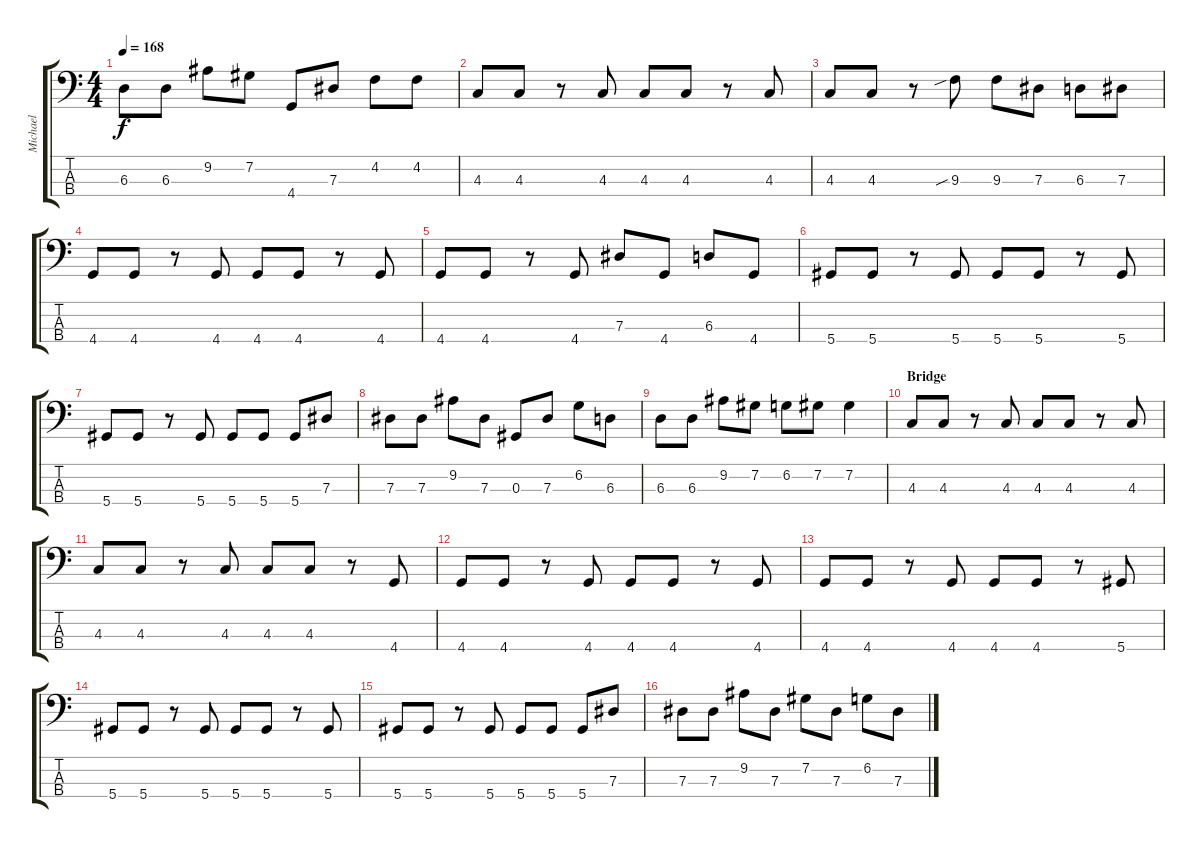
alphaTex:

\track ("Michael" "Michael") {instrument electricbassfinger}
\staff {score tabs}
\tuning (Gb2 Db2 Ab1 Eb1) {hide}
\ts (4 4)
\tempo 168
\clef f4
\ks c
6.3.8{dy f} 6.3.8 9.2.8 7.2.8 4.4.8 7.3.8 4.2.8 4.2.8 |
4.3.8 4.3.8 r.8 4.3.8 4.3.8 4.3.8 r.8 4.3.8 |
4.3.8 4.3.8 r.8 9.3{sib}.8 9.3.8 7.3.8 6.3.8 7.3.8 |
4.4.8 4.4.8 r.8 4.4.8 4.4.8 4.4.8 r.8 4.4.8 |
4.4.8 4.4.8 r.8 4.4.8 7.3.8 4.4.8 6.3.8 4.4.8 |
5.4.8 5.4.8 r.8 5.4.8 5.4.8 5.4.8 r.8 5.4.8 |
5.4.8 5.4.8 r.8 5.4.8 5.4.8 5.4.8 5.4.8 7.3.8 |
7.3.8 7.3.8 9.2.8 7.3.8 0.3.8 7.3.8 6.2.8 6.3.8 |
6.3.8 6.3.8 9.2.8 7.2.8 6.2.8 7.2.8 7.2.4 |
\section ("" "Bridge")
4.3.8 4.3.8 r.8 4.3.8 4.3.8 4.3.8 r.8 4.3.8 |
4.3.8 4.3.8 r.8 4.3.8 4.3.8 4.3.8 r.8 4.4.8 |
4.4.8 4.4.8 r.8 4.4.8 4.4.8 4.4.8 r.8 4.4.8 |
4.4.8 4.4.8 r.8 4.4.8 4.4.8 4.4.8 r.8 5.4.8 |
5.4.8 5.4.8 r.8 5.4.8 5.4.8 5.4.8 r.8 5.4.8 |
5.4.8 5.4.8 r.8 5.4.8 5.4.8 5.4.8 5.4.8 7.3.8 |
7.3.8 7.3.8 9.2.8 7.3.8 7.2.8 7.3.8 6.2.8 7.3.8
